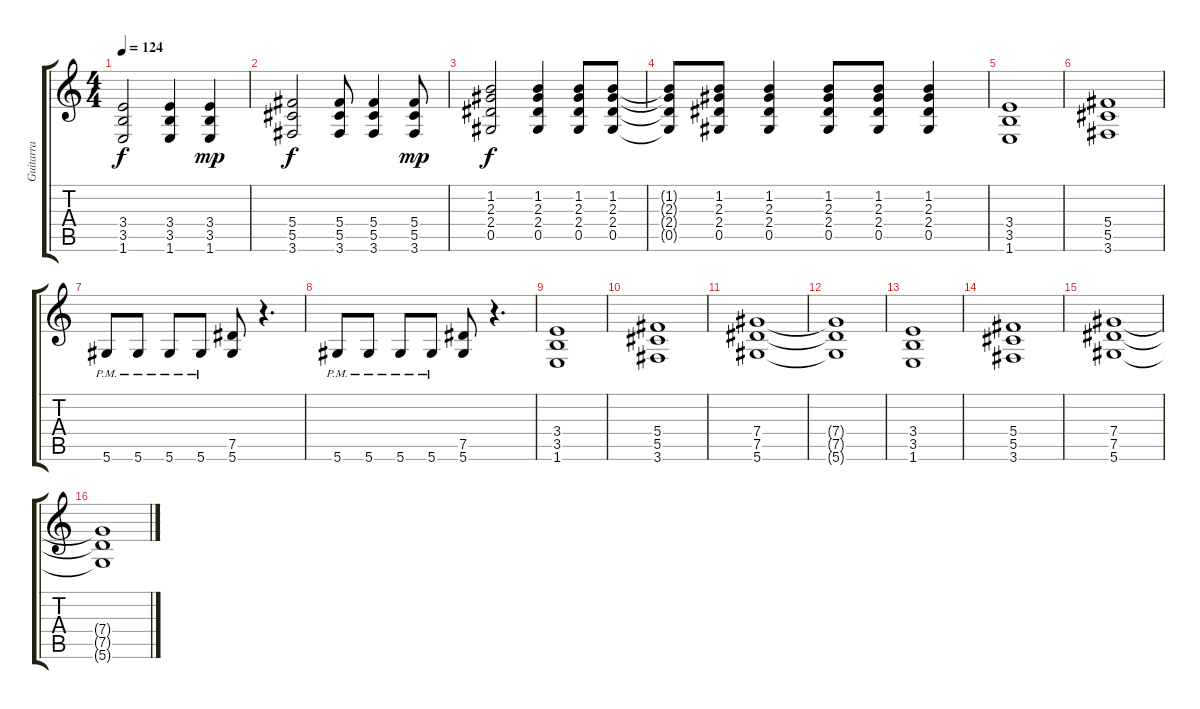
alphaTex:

\track ("Guitarra" "Guitarra") {instrument acousticguitarsteel}
\staff {score tabs}
\tuning (Eb4 Bb3 Gb3 Db3 Ab2 Eb2) {hide}
\ts (4 4)
\tempo 124
\clef g2
\ks c
(3.4 3.5 1.6).2{dy f} (3.4 3.5 1.6).4 (3.4 3.5 1.6).4{dy mp} |
(5.4 5.5 3.6).2{dy f} (5.4 5.5 3.6).8 (5.4 5.5 3.6).4 (5.4 5.5 3.6).8{dy mp} |
(1.2 2.3 2.4 0.5).2{dy f} (1.2 2.3 2.4 0.5).4 (1.2 2.3 2.4 0.5).8 (1.2 2.3 2.4 0.5).8 |
(1.2{t} 2.3{t} 2.4{t} 0.5{t}).8 (1.2 2.3 2.4 0.5).8 (1.2 2.3 2.4 0.5).4 (1.2 2.3 2.4 0.5).8 (1.2 2.3 2.4 0.5).8 (1.2 2.3 2.4 0.5).4 |
(3.4 3.5 1.6).1{instrument overdrivenguitar} |
(5.4 5.5 3.6).1 |
5.6{pm}.8 5.6{pm}.8 5.6{pm}.8 5.6{pm}.8 (7.5 5.6).8 r.4{d} |
5.6{pm}.8 5.6{pm}.8 5.6{pm}.8 5.6{pm}.8 (7.5 5.6).8 r.4{d} |
(3.4 3.5 1.6).1 |
(5.4 5.5 3.6).1 |
(7.4 7.5 5.6).1 |
(7.4{t} 7.5{t} 5.6{t}).1 |
(3.4 3.5 1.6).1 |
(5.4 5.5 3.6).1 |
(7.4 7.5 5.6).1 |
(7.4{t} 7.5{t} 5.6{t}).1
